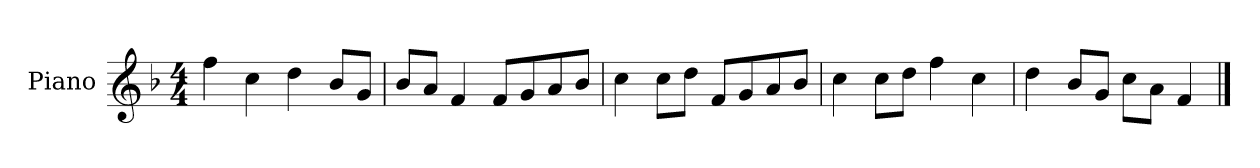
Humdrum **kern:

**kern
*part1
*staff1
*I"Piano
*I'P-no
*clefG2
*k[b-]
*M4/4
*MM90
=1
4ff\
4cc\
4dd\
8b-/L
8g/J
=2
8b-/L
8a/J
4f/
8f/L
8g/
8a/
8b-/J
=3
4cc\
8cc\L
8dd\J
8f/L
8g/
8a/
8b-/J
=4
4cc\
8cc\L
8dd\J
4ff\
4cc\
=5
4dd\
8b-/L
8g/J
8cc\L
8a\J
4f/
==
*-
